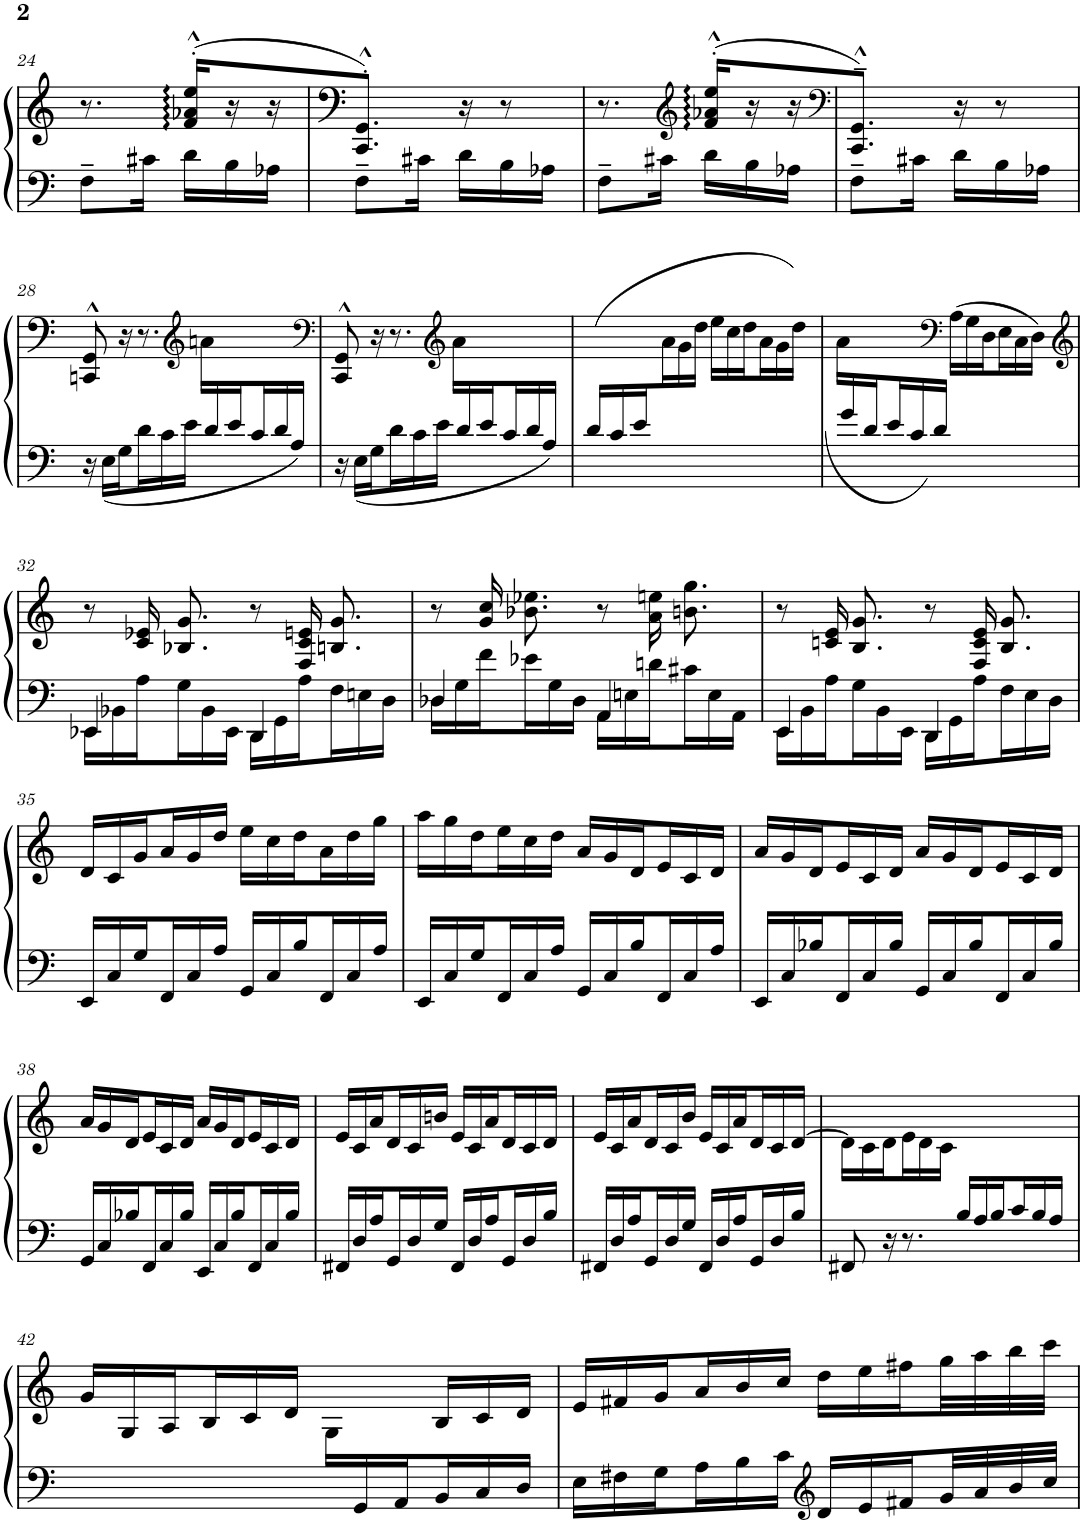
**kern	**kern
*part1	*part1
*staff2	*staff1
*I"Piano	*
*I'Pno.	*
!!LO:PB:g=z
*clefF4	*clefG2
*k[]	*k[]
*M3/8	*M3/8
=24	=24
8F~\L	8.r
16c#X\Jk	.
16d\LL	(>16f/'>^^ 16a-X/'>^^ 16ee/'>^^LL
16B\	16r
16A-X\JJ	16r
=25	=25
8F~\L	8.CC/'>^^ 8.GG/'>^^J)
16c#X\Jk	.
16d\LL	16r
16B\	8r
16A-X\JJ	.
=26	=26
8F~\L	8.r
16c#X\Jk	.
*	*clefG2
16d\LL	(>16f/'>^^ 16a-X/'>^^ 16ee/'>^^LL
16B\	16r
16A-X\JJ	16r
=27	=27
*	*clefF4
8F~\L	8.CC/~>^^ 8.GG/~>^^J)
16c#X\Jk	.
16d\LL	16r
16B\	8r
16A-X\JJ	.
!!LO:LB:g=z
=28	=28
*M12/16	*M12/16
*^	*
4..ryy	16r	8CCn/^^ 8GG/^^
.	16E\LL	.
.	16G\	16r
.	16d\	8.r
.	16c\	.
.	16e\JJ	.
*	*	*clefG2
.	4.ryy	16an\LL
16d/	.	4ryy
16e/	.	.
16c/	.	.
16d/	.	.
16A/JJ	.	16ryy
=29	=29	=29
*	*	*clefF4
4..ryy	16r	8CC/^^ 8GG/^^
.	(<16E\LL	.
.	16G\	16r
.	16d\	8.r
.	16c\	.
.	16e\JJ	.
*	*	*clefG2
.	4.ryy	16a\LL
16d/	.	4ryy
16e/	.	.
16c/	.	.
16d/	.	.
16A/JJ	.	16ryy
*v	*v	*
=30	=30
*	*^
16d/LL	2.ryy	8.ryy
16c/	.	.
16e/	.	.
2ryy	.	16a\
.	.	16g\
.	.	16dd\JJ
.	.	16ee\LL
.	.	16cc\
.	.	16dd\
.	.	16a\
.	.	16g\
16ryy	.	16dd\JJ)
*	*v	*v
=31	=31
*^	*
16ryy	2.ryy	(<16a\LL
16g/	.	16ryy
16d/	.	.
16e/	.	.
16c/	.	.
16d/JJ)	.	.
*	*	*clefF4
4.ryy	.	(16A\LL
.	.	16G\
.	.	16D\
.	.	16E\
.	.	16C\
.	.	16D\JJ)
!!LO:LB:g=z
=32	=32	=32
*	*	*clefG2
4EE-X/	16EE-\LL	8r
.	16BB-X\	.
.	16A\	16c/ 16e-X/
.	16G\	8.B-X/ 8.g/
8ryy	16BB-\	.
.	16EE-\JJ	.
4DD/	16DD\LL	8r
.	16GG\	.
.	16A\	16F/ 16c/ 16en/
.	16F\	8.Bn/ 8.g/
8ryy	16En\	.
.	16D\JJ	.
=33	=33	=33
4D-X/	16D-\LL	8r
.	16G\	.
.	16f\	16g/ 16cc/
.	16e-X\	8.b-X\ 8.ee-X\
8ryy	16G\	.
.	16D-\JJ	.
4AA/	16AA\LL	8r
.	16En\	.
.	16dn\	16a\ 16een\
.	16c#X\	8.bn\ 8.gg\
8ryy	16E\	.
.	16AA\JJ	.
=34	=34	=34
4EE/	16EE\LL	8r
.	16BB\	.
.	16A\	16cn/ 16e/
.	16G\	8.B/ 8.g/
8ryy	16BB\	.
.	16EE\JJ	.
4DD/	16DD\LL	8r
.	16GG\	.
.	16A\	16F/ 16c/ 16e/
.	16F\	8.B/ 8.g/
8ryy	16E\	.
.	16D\JJ	.
*v	*v	*
!!LO:LB:g=z
=35	=35
16EE/LL	16d/LL
16C/	16c/
16G/	16g/
16FF/	16a/
16C/	16g/
16A/JJ	16dd/JJ
16GG/LL	16ee\LL
16C/	16cc\
16B/	16dd\
16FF/	16a\
16C/	16dd\
16A/JJ	16gg\JJ
=36	=36
16EE/LL	16aa\LL
16C/	16gg\
16G/	16dd\
16FF/	16ee\
16C/	16cc\
16A/JJ	16dd\JJ
16GG/LL	16a/LL
16C/	16g/
16B/	16d/
16FF/	16e/
16C/	16c/
16A/JJ	16d/JJ
=37	=37
16EE/LL	16a/LL
16C/	16g/
16B-X/	16d/
16FF/	16e/
16C/	16c/
16B-/JJ	16d/JJ
16GG/LL	16a/LL
16C/	16g/
16B-/	16d/
16FF/	16e/
16C/	16c/
16B-/JJ	16d/JJ
!!LO:LB:g=z
=38	=38
16GG/LL	16a/LL
16C/	16g/
16B-X/	16d/
16FF/	16e/
16C/	16c/
16B-/JJ	16d/JJ
16EE/LL	16a/LL
16C/	16g/
16B-/	16d/
16FF/	16e/
16C/	16c/
16B-/JJ	16d/JJ
=39	=39
16FF#X/LL	16e/LL
16D/	16c/
16A/	16a/
16GG/	16d/
16D/	16c/
16G/JJ	16bn/JJ
16FF#/LL	16e/LL
16D/	16c/
16A/	16a/
16GG/	16d/
16D/	16c/
16B/JJ	16d/JJ
=40	=40
16FF#X/LL	16e/LL
16D/	16c/
16A/	16a/
16GG/	16d/
16D/	16c/
16G/JJ	16b/JJ
16FF#/LL	16e/LL
16D/	16c/
16A/	16a/
16GG/	16d/
16D/	16c/
16B/JJ	[16d/JJ
=41	=41
8FF#X/	16d\LL]
.	16c\
16r	16d\
8.r	16e\
.	16d\
.	16c\JJ
16B/LL	4.ryy
16A/	.
16B/	.
16c/	.
16B/	.
16A/JJ	.
!!LO:LB:g=z
=42	=42
*	*^
4.ryy	16g/LL	4.ryy
.	16G/	.
.	16A/	.
.	16B/	.
.	16c/	.
.	16d/JJ	.
16ryy	8.ryy	16G\LL
16GG/	.	4ryy
16AA/	.	.
16BB/	16B/LL	.
16C/	16c/	.
16D/JJ	16d/JJ	16ryy
*	*v	*v
=43	=43
16E\LL	16e/LL
16F#X\	16f#X/
16G\	16g/
16A\	16a/
16B\	16b/
16c\JJ	16cc/JJ
*clefG2	*
16d/LL	16dd\LL
16e/	16ee\
16f#X/	16ff#X\
*Xbrackettup	*Xbrackettup
64%3g/L	64%3gg\L
64%3a/	64%3aa\
64%3b/	64%3bb\
64%3cc/JJJ	64%3ccc\JJJ
=	=
*-	*-
